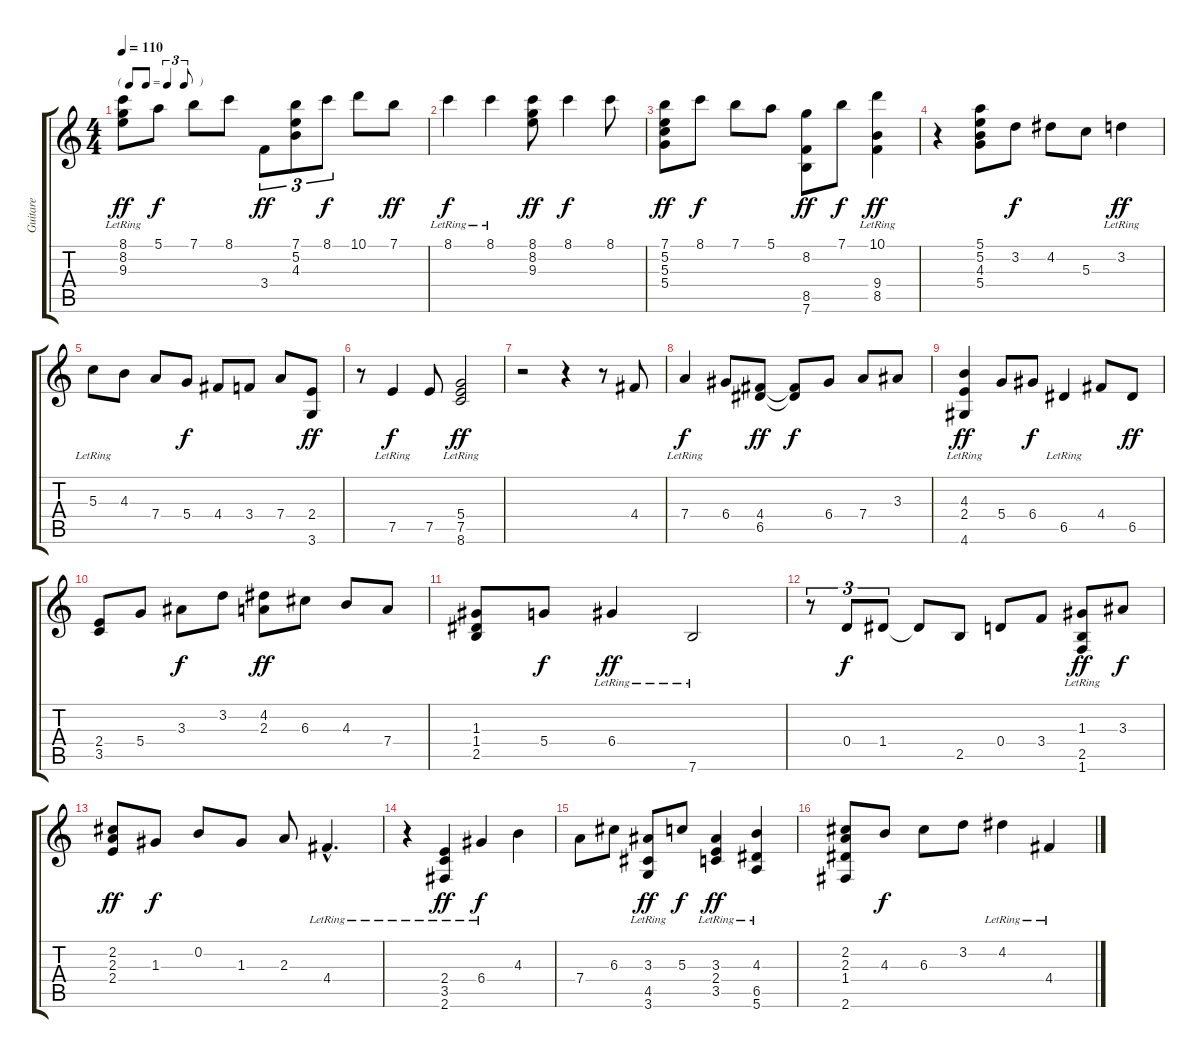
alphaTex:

\track ("Guitare" "Guitare") {instrument electricbassfinger}
\staff {score tabs}
\tuning (E4 B3 G3 D3 A2 E2) {hide}
\ts (4 4)
\tf triplet8th
\tempo 110
\clef g2
\ks c
(8.1 8.2 9.3{lr}).8{dy ff} 5.1.8{dy f} 7.1.8 8.1.8 3.4.8{tu (3 2) dy ff} (7.1 5.2 4.3).8{tu (3 2)} 8.1.8{tu (3 2) dy f} 10.1.8 7.1.8{dy ff} |
8.1{lr}.4{dy f} 8.1{lr}.4 (8.1 8.2 9.3).8{dy ff} 8.1.4{dy f} 8.1.8 |
(7.1 5.2 5.3 5.4).8{dy ff} 8.1.8{dy f} 7.1.8 5.1.8 (8.2 8.5 7.6).8{dy ff} 7.1.8{dy f} (10.1{lr} 9.4 8.5{lr}).4{dy ff} |
r.4 (5.1 5.2 4.3 5.4).8 3.2.8{dy f} 4.2.8 5.3.8 3.2{lr}.4{dy ff} |
5.3{lr}.8 4.3.8 7.4.8 5.4.8{dy f} 4.4.8 3.4.8 7.4.8 (2.4 3.6).8{dy ff} |
r.8 7.5{lr}.4{dy f} 7.5.8 (5.4 7.5 8.6{lr}).2{dy ff} |
r.2 r.4 r.8 4.4.8 |
7.4{lr}.4{dy f} 6.4.8 (4.4 6.5).8{dy ff} (4.4{t} 6.5{t}).8{dy f} 6.4.8 7.4.8 3.3.8 |
(4.3 2.4 4.6{lr}).4{dy ff} 5.4.8 6.4.8{dy f} 6.5{lr}.4 4.4.8 6.5.8{dy ff} |
(2.4 3.5).8 5.4.8 3.3.8{dy f} 3.2.8 (4.2 2.3).8{dy ff} 6.3.8 4.3.8 7.4.8 |
(1.3 1.4 2.5).8 5.4.8{dy f} 6.4{lr}.4{dy ff} 7.6{lr}.2 |
r.8{tu (3 2)} 0.4.8{tu (3 2) dy f} 1.4.8{tu (3 2)} 1.4{t}.8 2.5.8 0.4.8 3.4.8 (1.3 2.5 1.6{lr}).8{dy ff} 3.3.8{dy f} |
(2.2 2.3 2.4).8{dy ff} 1.3.8{dy f} 0.2.8 1.3.8 2.3.8 4.4{hac lr}.4{d} |
r.4 (2.4 3.5 2.6{lr}).4{dy ff} 6.4{lr}.4{dy f} 4.3.4 |
7.4.8 6.3.8 (3.3 4.5 3.6{lr}).8{dy ff} 5.3.8{dy f} (3.3 2.4 3.5{lr}).4{dy ff} (4.3 6.5 5.6{lr}).4 |
(2.2 2.3 1.4 2.6).8 4.3.8{dy f} 6.3.8 3.2.8 4.2{lr}.4 4.4{lr}.4
